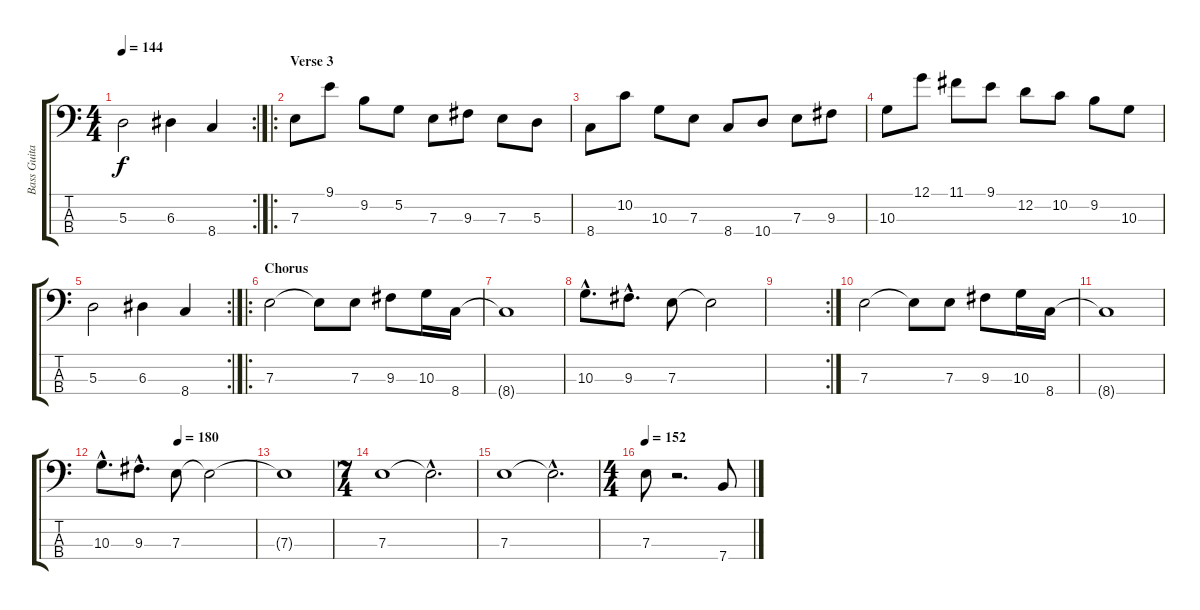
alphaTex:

\track ("Bass Guitar" "Bass Guita") {instrument electricbassfinger}
\staff {score tabs}
\tuning (G2 D2 A1 E1) {hide}
\rc 2
\ts (4 4)
\tempo 144
\clef f4
\ks c
5.3.2{dy f} 6.3.4 8.4.4 |
\ro
\section ("" "Verse 3")
7.3.8 9.1.8 9.2.8 5.2.8 7.3.8 9.3.8 7.3.8 5.3.8 |
8.4.8 10.2.8 10.3.8 7.3.8 8.4.8 10.4.8 7.3.8 9.3.8 |
10.3.8 12.1.8 11.1.8 9.1.8 12.2.8 10.2.8 9.2.8 10.3.8 |
\rc 2
5.3.2 6.3.4 8.4.4 |
\ro
\section ("" "Chorus")
7.3.2 7.3{t}.8 7.3.8 9.3.8 10.3.16 8.4.16 |
8.4{t}.1 |
10.3{hac}.8{d} 9.3{hac}.8{d} 7.3.8 7.3{t}.2 |
\rc 2
|
7.3.2 7.3{t}.8 7.3.8 9.3.8 10.3.16 8.4.16 |
8.4{t}.1 |
\tempo (180 0.5)
10.3{hac}.8{d} 9.3{hac}.8{d} 7.3.8 7.3{t}.2 |
7.3{t}.1 |
\ts (7 4)
7.3.1 7.3{hac t}.2{d} |
7.3.1 7.3{hac t}.2{d} |
\ts (4 4)
\tempo 152
7.3.8 r.2{d} 7.4.8
